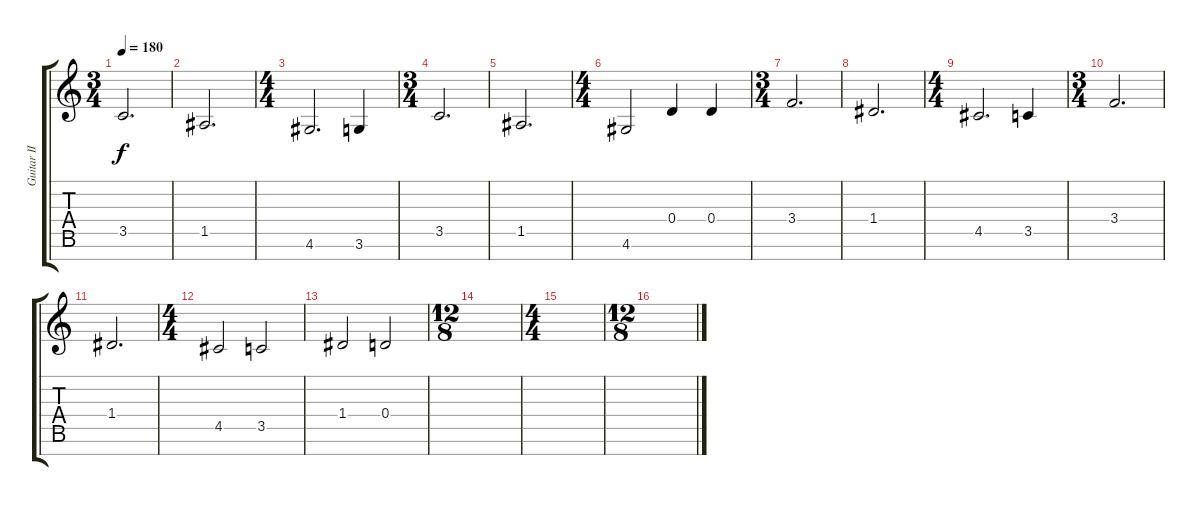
\track ("Guitar II" "Guitar II") {instrument distortionguitar}
\staff {score tabs}
\tuning (E4 B3 G3 D3 A2 E2 B1) {hide}
\ts (3 4)
\tempo 180
\clef g2
\ks c
3.5.2{d dy f} |
1.5.2{d} |
\ts (4 4)
4.6.2{d} 3.6.4 |
\ts (3 4)
3.5.2{d} |
1.5.2{d} |
\ts (4 4)
4.6.2 0.4.4 0.4.4 |
\ts (3 4)
3.4.2{d} |
1.4.2{d} |
\ts (4 4)
4.5.2{d} 3.5.4 |
\ts (3 4)
3.4.2{d} |
1.4.2{d} |
\ts (4 4)
4.5.2 3.5.2 |
1.4.2 0.4.2 |
\ts (12 8)
|
\ts (4 4)
|
\ts (12 8)
